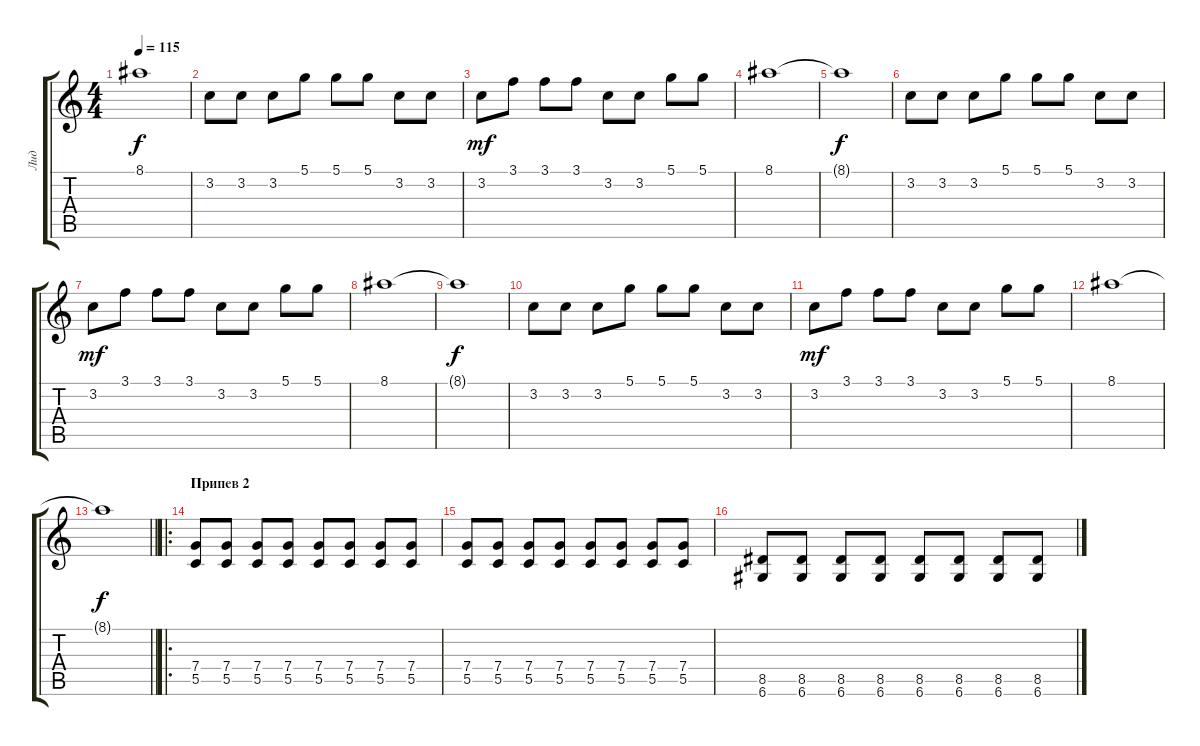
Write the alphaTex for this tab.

\track ("Лид" "Лид") {instrument distortionguitar}
\staff {score tabs}
\tuning (D4 A3 F3 C3 G2 D2) {hide}
\ts (4 4)
\tempo 115
\clef g2
\ks c
8.1{t}.1{dy f} |
3.2.8 3.2.8 3.2.8 5.1.8 5.1.8 5.1.8 3.2.8 3.2.8 |
3.2.8{dy mf} 3.1.8 3.1.8 3.1.8 3.2.8 3.2.8 5.1.8 5.1.8 |
8.1.1 |
8.1{t}.1{dy f} |
3.2.8{volume 11} 3.2.8 3.2.8 5.1.8 5.1.8 5.1.8 3.2.8 3.2.8 |
3.2.8{dy mf} 3.1.8 3.1.8 3.1.8 3.2.8 3.2.8 5.1.8 5.1.8 |
8.1.1 |
8.1{t}.1{dy f} |
3.2.8 3.2.8 3.2.8 5.1.8 5.1.8 5.1.8 3.2.8 3.2.8 |
3.2.8{dy mf} 3.1.8 3.1.8 3.1.8 3.2.8 3.2.8 5.1.8 5.1.8 |
8.1.1 |
\barLineRight lightlight
8.1{t}.1{dy f} |
\ro
\section ("" "Припев 2")
(7.4 5.5).8 (7.4 5.5).8 (7.4 5.5).8 (7.4 5.5).8 (7.4 5.5).8 (7.4 5.5).8 (7.4 5.5).8 (7.4 5.5).8 |
(7.4 5.5).8 (7.4 5.5).8 (7.4 5.5).8 (7.4 5.5).8 (7.4 5.5).8 (7.4 5.5).8 (7.4 5.5).8 (7.4 5.5).8 |
(8.5 6.6).8 (8.5 6.6).8 (8.5 6.6).8 (8.5 6.6).8 (8.5 6.6).8 (8.5 6.6).8 (8.5 6.6).8 (8.5 6.6).8
